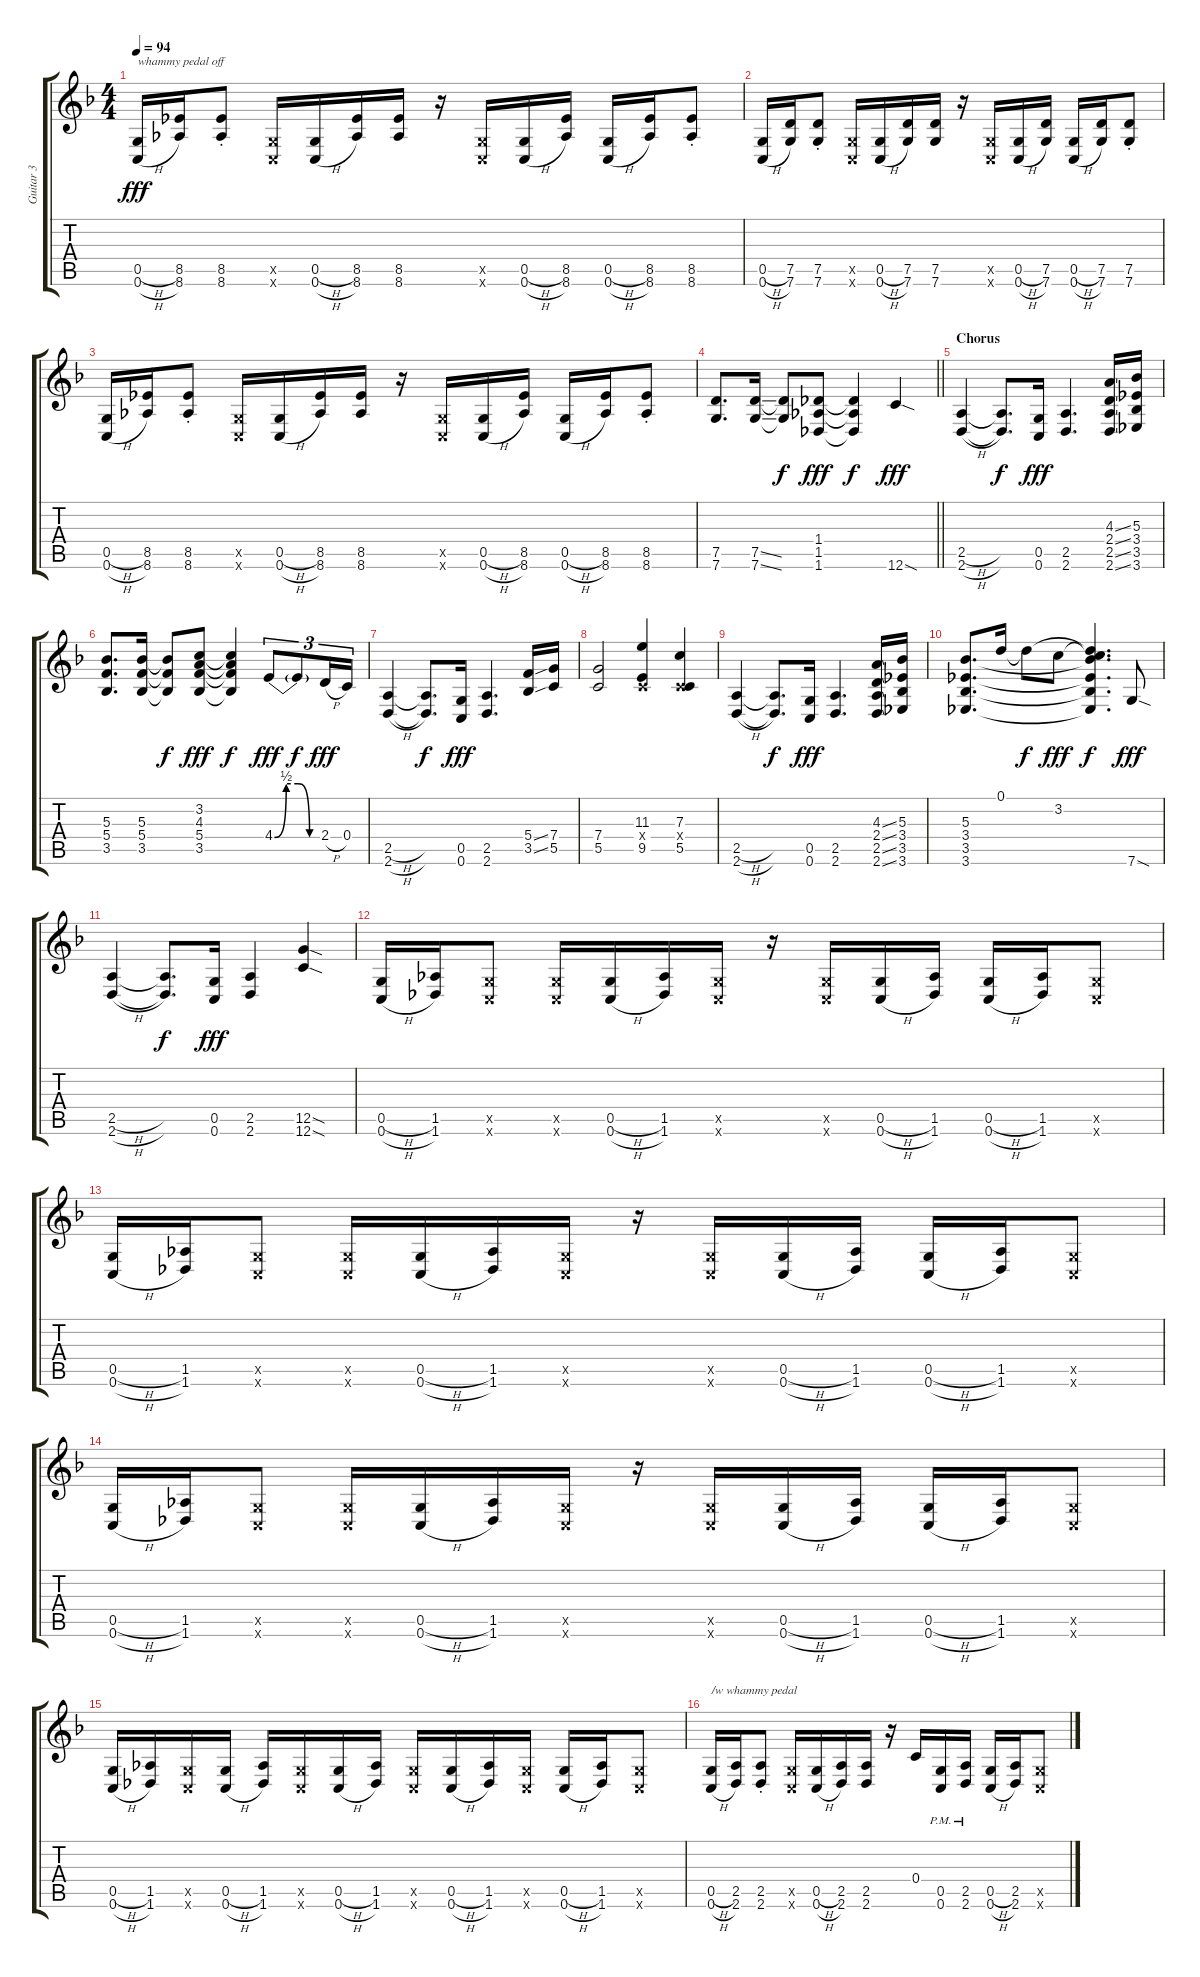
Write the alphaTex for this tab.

\track ("Guitar 3" "Guitar 3") {instrument distortionguitar}
\staff {score tabs}
\tuning (D4 A3 F3 C3 G2 C2) {hide}
\ts (4 4)
\tempo 94
\clef g2
\ks f
(0.5{h} 0.6{h}).16{txt "whammy pedal off" dy fff} (8.5 8.6).16 (8.5{st} 8.6{st}).8 (0.5{x} 0.6{x}).16 (0.5{h} 0.6{h}).16 (8.5 8.6).16 (8.5 8.6).16 r.16 (0.5{x} 0.6{x}).16 (0.5{h} 0.6{h}).16 (8.5 8.6).16 (0.5{h} 0.6{h}).16 (8.5 8.6).16 (8.5{st} 8.6{st}).8 |
(0.5{h} 0.6{h}).16 (7.5 7.6).16 (7.5{st} 7.6{st}).8 (0.5{x} 0.6{x}).16 (0.5{h} 0.6{h}).16 (7.5 7.6).16 (7.5 7.6).16 r.16 (0.5{x} 0.6{x}).16 (0.5{h} 0.6{h}).16 (7.5 7.6).16 (0.5{h} 0.6{h}).16 (7.5 7.6).16 (7.5{st} 7.6{st}).8 |
(0.5{h} 0.6{h}).16 (8.5 8.6).16 (8.5{st} 8.6{st}).8 (0.5{x} 0.6{x}).16 (0.5{h} 0.6{h}).16 (8.5 8.6).16 (8.5 8.6).16 r.16 (0.5{x} 0.6{x}).16 (0.5{h} 0.6{h}).16 (8.5 8.6).16 (0.5{h} 0.6{h}).16 (8.5 8.6).16 (8.5{st} 8.6{st}).8 |
\barLineRight lightlight
(7.5 7.6).8{d} (7.5{ss} 7.6{ss}).16 (7.5{t} 7.6{t}).8{dy f} (1.4 1.5 1.6).8{dy fff} (1.4{t} 1.5{t} 1.6{t}).4{dy f} 12.6{sod}.4{dy fff} |
\section ("" "Chorus")
(2.5{h} 2.6{h}).4 (2.5{t} 2.6{t}).8{d dy f} (0.5 0.6).16{dy fff} (2.5 2.6).4{d} (4.3{ss} 2.4{ss} 2.5{ss} 2.6{ss}).16 (5.3 3.4 3.5 3.6).16 |
(5.3 5.4 3.5).8{d} (5.3 5.4 3.5).16 (5.3{t} 5.4{t} 3.5{t}).8{dy f} (3.2 4.3 5.4 3.5).8{dy fff} (3.2{t} 4.3{t} 5.4{t} 3.5{t}).4{dy f} 4.4{be (custom 0 0 15 2 30 2 45 0 60 0)}.8{tu (3 2) dy fff} 4.4{t}.8{tu (3 2) dy f} 2.4{h}.16{tu (3 2) dy fff} 0.4.16{tu (3 2)} |
(2.5{h} 2.6{h}).4 (2.5{t} 2.6{t}).8{d dy f} (0.5 0.6).16{dy fff} (2.5 2.6).4{d} (5.4{ss} 3.5{ss}).16 (7.4 5.5).16 |
(7.4 5.5).2 (11.3 0.4{x} 9.5).4 (7.3 0.4{x} 5.5).4 |
(2.5{h} 2.6{h}).4 (2.5{t} 2.6{t}).8{d dy f} (0.5 0.6).16{dy fff} (2.5 2.6).4{d} (4.3{ss} 2.4{ss} 2.5{ss} 2.6{ss}).16 (5.3 3.4 3.5 3.6).16 |
(5.3 3.4 3.5 3.6).8{d} 0.1.16 0.1{t}.8{dy f} 3.2.8{dy fff} (0.1{t} 3.2{t} 5.3{t} 3.4{t} 3.5{t} 3.6{t}).4{d dy f} 7.6{sod}.8{dy fff} |
(2.5{h} 2.6{h}).4 (2.5{t} 2.6{t}).8{d dy f} (0.5 0.6).16{dy fff} (2.5 2.6).4 (12.5{sod} 12.6{sod}).4 |
(0.5{h} 0.6{h}).16 (1.5 1.6).16 (0.5{x} 0.6{x}).8 (0.5{x} 0.6{x}).16 (0.5{h} 0.6{h}).16 (1.5 1.6).16 (0.5{x} 0.6{x}).16 r.16 (0.5{x} 0.6{x}).16 (0.5{h} 0.6{h}).16 (1.5 1.6).16 (0.5{h} 0.6{h}).16 (1.5 1.6).16 (0.5{x} 0.6{x}).8 |
(0.5{h} 0.6{h}).16 (1.5 1.6).16 (0.5{x} 0.6{x}).8 (0.5{x} 0.6{x}).16 (0.5{h} 0.6{h}).16 (1.5 1.6).16 (0.5{x} 0.6{x}).16 r.16 (0.5{x} 0.6{x}).16 (0.5{h} 0.6{h}).16 (1.5 1.6).16 (0.5{h} 0.6{h}).16 (1.5 1.6).16 (0.5{x} 0.6{x}).8 |
(0.5{h} 0.6{h}).16 (1.5 1.6).16 (0.5{x} 0.6{x}).8 (0.5{x} 0.6{x}).16 (0.5{h} 0.6{h}).16 (1.5 1.6).16 (0.5{x} 0.6{x}).16 r.16 (0.5{x} 0.6{x}).16 (0.5{h} 0.6{h}).16 (1.5 1.6).16 (0.5{h} 0.6{h}).16 (1.5 1.6).16 (0.5{x} 0.6{x}).8 |
(0.5{h} 0.6{h}).16 (1.5 1.6).16 (0.5{x} 0.6{x}).16 (0.5{h} 0.6{h}).16 (1.5 1.6).16 (0.5{x} 0.6{x}).16 (0.5{h} 0.6{h}).16 (1.5 1.6).16 (0.5{x} 0.6{x}).16 (0.5{h} 0.6{h}).16 (1.5 1.6).16 (0.5{x} 0.6{x}).16 (0.5{h} 0.6{h}).16 (1.5 1.6).16 (0.5{x} 0.6{x}).8 |
(0.5{h} 0.6{h}).16{txt "/w whammy pedal"} (2.5 2.6).16 (2.5{st} 2.6{st}).8 (0.5{x} 0.6{x}).16 (0.5{h} 0.6{h}).16{volume 0} (2.5 2.6).16 (2.5 2.6).16{volume 13} r.16 0.4.16{volume 0} (0.5{pm} 0.6{pm}).16{volume 13} (2.5{pm} 2.6{pm}).16 (0.5{h} 0.6{h}).16 (2.5 2.6).16 (0.5{x} 0.6{x}).8
